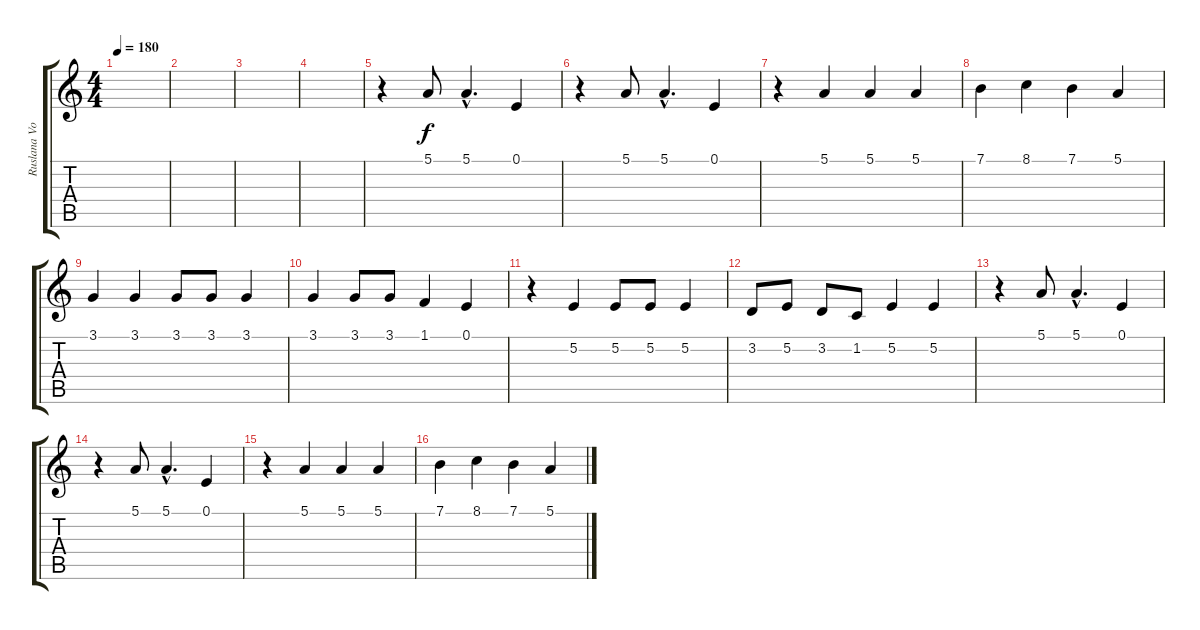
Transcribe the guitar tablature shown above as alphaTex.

\track ("Ruslana Vocals" "Ruslana Vo") {instrument accordion}
\staff {score tabs}
\tuning (E4 B3 G3 D3 A2 E2) {hide}
\ts (4 4)
\tempo 180
\clef g2
\ks c
|
|
|
|
r.4 5.1.8 5.1{hac}.4{d} 0.1.4 |
r.4 5.1.8 5.1{hac}.4{d} 0.1.4 |
r.4 5.1.4 5.1.4 5.1.4 |
7.1.4 8.1.4 7.1.4 5.1.4 |
3.1.4 3.1.4 3.1.8 3.1.8 3.1.4 |
3.1.4 3.1.8 3.1.8 1.1.4 0.1.4 |
r.4 5.2.4 5.2.8 5.2.8 5.2.4 |
3.2.8 5.2.8 3.2.8 1.2.8 5.2.4 5.2.4 |
r.4 5.1.8 5.1{hac}.4{d} 0.1.4 |
r.4 5.1.8 5.1{hac}.4{d} 0.1.4 |
r.4 5.1.4 5.1.4 5.1.4 |
7.1.4 8.1.4 7.1.4 5.1.4
